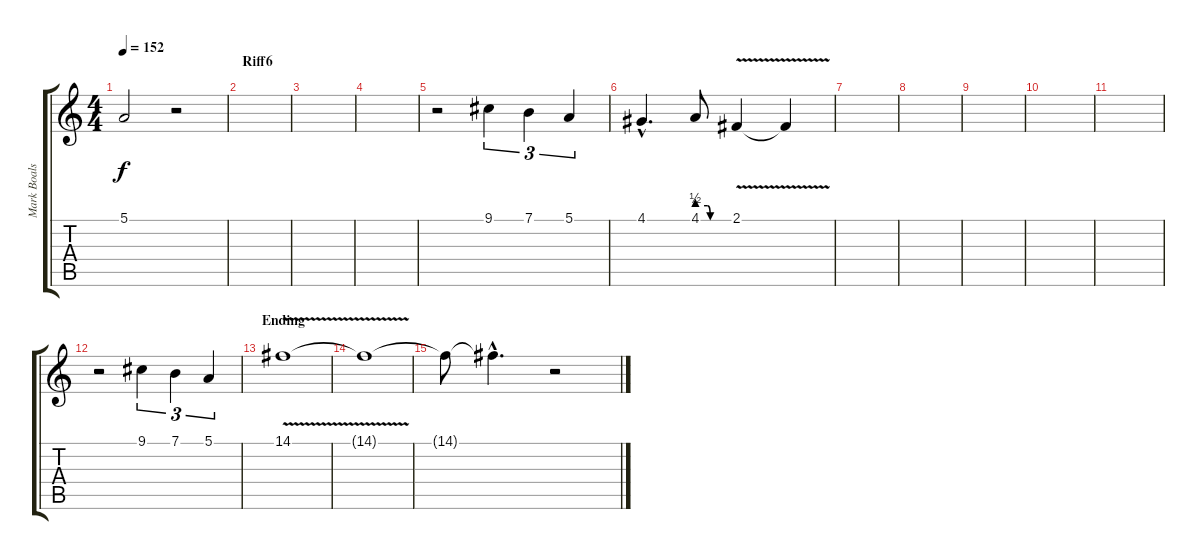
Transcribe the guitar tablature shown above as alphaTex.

\track ("Mark Boals" "Mark Boals") {instrument lead6voice}
\staff {score tabs}
\tuning (E4 B3 G3 D3 A2 E2) {hide}
\ts (4 4)
\tempo 152
\clef g2
\ks c
5.1{t}.2{dy f} r.2 |
\section ("" "Riff6")
|
|
|
r.2 9.1.4{tu (3 2)} 7.1.4{tu (3 2)} 5.1.4{tu (3 2)} |
4.1{hac}.4{d} 4.1{be (custom 0 2 20 2 25 0 40 0 60 0)}.8 2.1{v}.4 2.1{t}.4 |
|
|
|
|
|
r.2 9.1.4{tu (3 2)} 7.1.4{tu (3 2)} 5.1.4{tu (3 2)} |
\section ("" "Ending")
14.1{v}.1 |
14.1{t}.1 |
14.1{t}.8 14.1{hac t}.4{d} r.2
